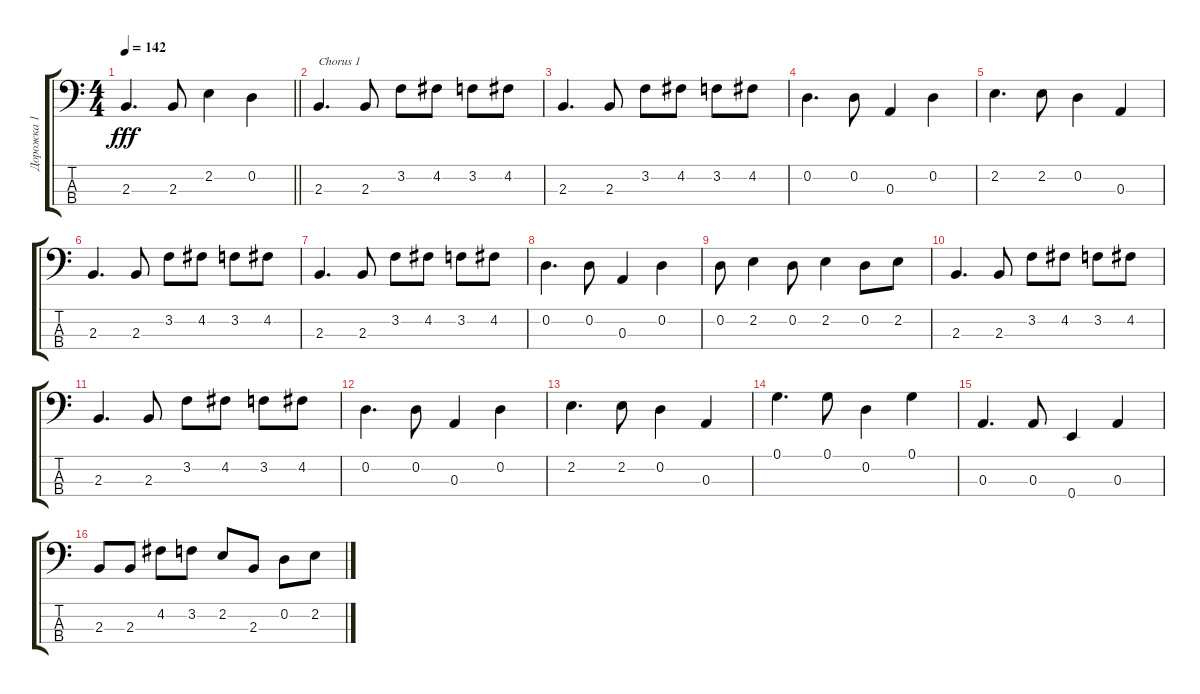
\track ("Дорожка 1" "Дорожка 1") {instrument electricbassfinger}
\staff {score tabs}
\tuning (G2 D2 A1 E1) {hide}
\ts (4 4)
\tempo 142
\clef f4
\barLineRight lightlight
\ks c
2.3.4{d dy fff} 2.3.8 2.2.4 0.2.4 |
2.3.4{d txt "Chorus 1"} 2.3.8 3.2.8 4.2.8 3.2.8 4.2.8 |
2.3.4{d} 2.3.8 3.2.8 4.2.8 3.2.8 4.2.8 |
0.2.4{d} 0.2.8 0.3.4 0.2.4 |
2.2.4{d} 2.2.8 0.2.4 0.3.4 |
2.3.4{d} 2.3.8 3.2.8 4.2.8 3.2.8 4.2.8 |
2.3.4{d} 2.3.8 3.2.8 4.2.8 3.2.8 4.2.8 |
0.2.4{d} 0.2.8 0.3.4 0.2.4 |
0.2.8 2.2.4 0.2.8 2.2.4 0.2.8 2.2.8 |
2.3.4{d} 2.3.8 3.2.8 4.2.8 3.2.8 4.2.8 |
2.3.4{d} 2.3.8 3.2.8 4.2.8 3.2.8 4.2.8 |
0.2.4{d} 0.2.8 0.3.4 0.2.4 |
2.2.4{d} 2.2.8 0.2.4 0.3.4 |
0.1.4{d} 0.1.8 0.2.4 0.1.4 |
0.3.4{d} 0.3.8 0.4.4 0.3.4 |
2.3.8 2.3.8 4.2.8 3.2.8 2.2.8 2.3.8 0.2.8 2.2.8
